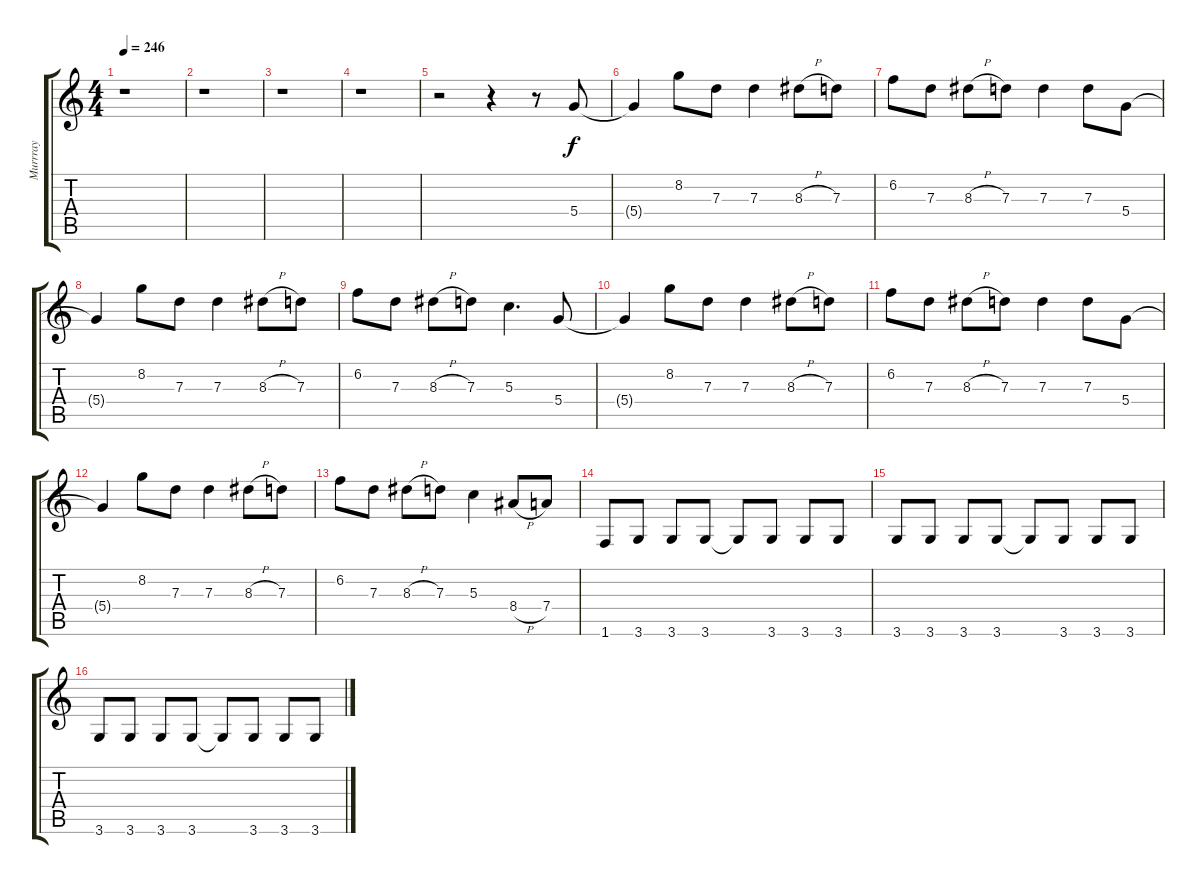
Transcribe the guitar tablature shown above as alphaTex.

\track ("Murrray" "Murrray") {instrument distortionguitar}
\staff {score tabs}
\tuning (E4 B3 G3 D3 A2 E2) {hide}
\ts (4 4)
\tempo 246
\clef g2
\ks c
r.1{dy f} |
r.1 |
r.1 |
r.1 |
r.2 r.4 r.8 5.4.8 |
5.4{t}.4 8.2.8 7.3.8 7.3.4 8.3{h}.8 7.3.8 |
6.2.8 7.3.8 8.3{h}.8 7.3.8 7.3.4 7.3.8 5.4.8 |
5.4{t}.4 8.2.8 7.3.8 7.3.4 8.3{h}.8 7.3.8 |
6.2.8 7.3.8 8.3{h}.8 7.3.8 5.3.4{d} 5.4.8 |
5.4{t}.4 8.2.8 7.3.8 7.3.4 8.3{h}.8 7.3.8 |
6.2.8 7.3.8 8.3{h}.8 7.3.8 7.3.4 7.3.8 5.4.8 |
5.4{t}.4 8.2.8 7.3.8 7.3.4 8.3{h}.8 7.3.8 |
6.2.8 7.3.8 8.3{h}.8 7.3.8 5.3.4 8.4{h}.8 7.4.8 |
1.6.8 3.6.8 3.6.8 3.6.8 3.6{t}.8 3.6.8 3.6.8 3.6.8 |
3.6.8 3.6.8 3.6.8 3.6.8 3.6{t}.8 3.6.8 3.6.8 3.6.8 |
3.6.8 3.6.8 3.6.8 3.6.8 3.6{t}.8 3.6.8 3.6.8 3.6.8
